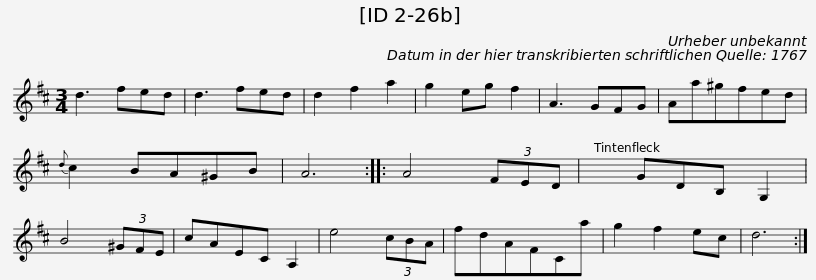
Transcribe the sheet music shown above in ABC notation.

X:1
L:1/8
M:3/4
I:linebreak $
K:D
V:1 treble
V:1
 d3 fed | d3 fed | d2 f2 a2 | g2 eg f2 | A3 GFG | %5
 Aa^gfed |{d} c2 BA^GB | A6 :: A4 (3FED |$ x GDB, G,2 | %10
 B4 (3^GFE | cAEC A,2 | e4 (3cBA | fdAFCa | g2 f2 ec | %15
 d6 :| %16
